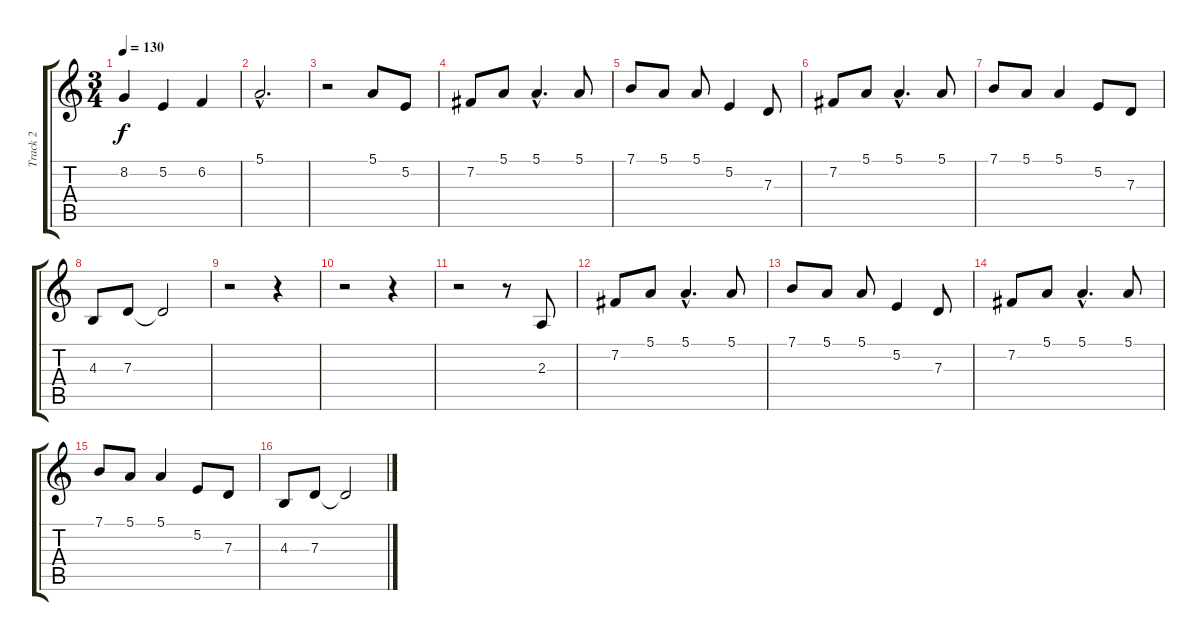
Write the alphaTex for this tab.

\track ("Track 2" "Track 2") {instrument stringensemble1}
\staff {score tabs}
\tuning (E4 B3 G3 D3 A2 E2) {hide}
\ts (3 4)
\tempo 130
\clef g2
\ks c
8.2.4{dy f} 5.2.4 6.2.4 |
5.1{hac}.2{d} |
r.2 5.1.8 5.2.8 |
7.2.8 5.1.8 5.1{hac}.4{d} 5.1.8 |
7.1.8 5.1.8 5.1.8 5.2.4 7.3.8 |
7.2.8 5.1.8 5.1{hac}.4{d} 5.1.8 |
7.1.8 5.1.8 5.1.4 5.2.8 7.3.8 |
4.3.8 7.3.8 7.3{t}.2 |
r.2 r.4 |
r.2 r.4 |
r.2 r.8 2.3.8 |
7.2.8 5.1.8 5.1{hac}.4{d} 5.1.8 |
7.1.8 5.1.8 5.1.8 5.2.4 7.3.8 |
7.2.8 5.1.8 5.1{hac}.4{d} 5.1.8 |
7.1.8 5.1.8 5.1.4 5.2.8 7.3.8 |
4.3.8 7.3.8 7.3{t}.2
